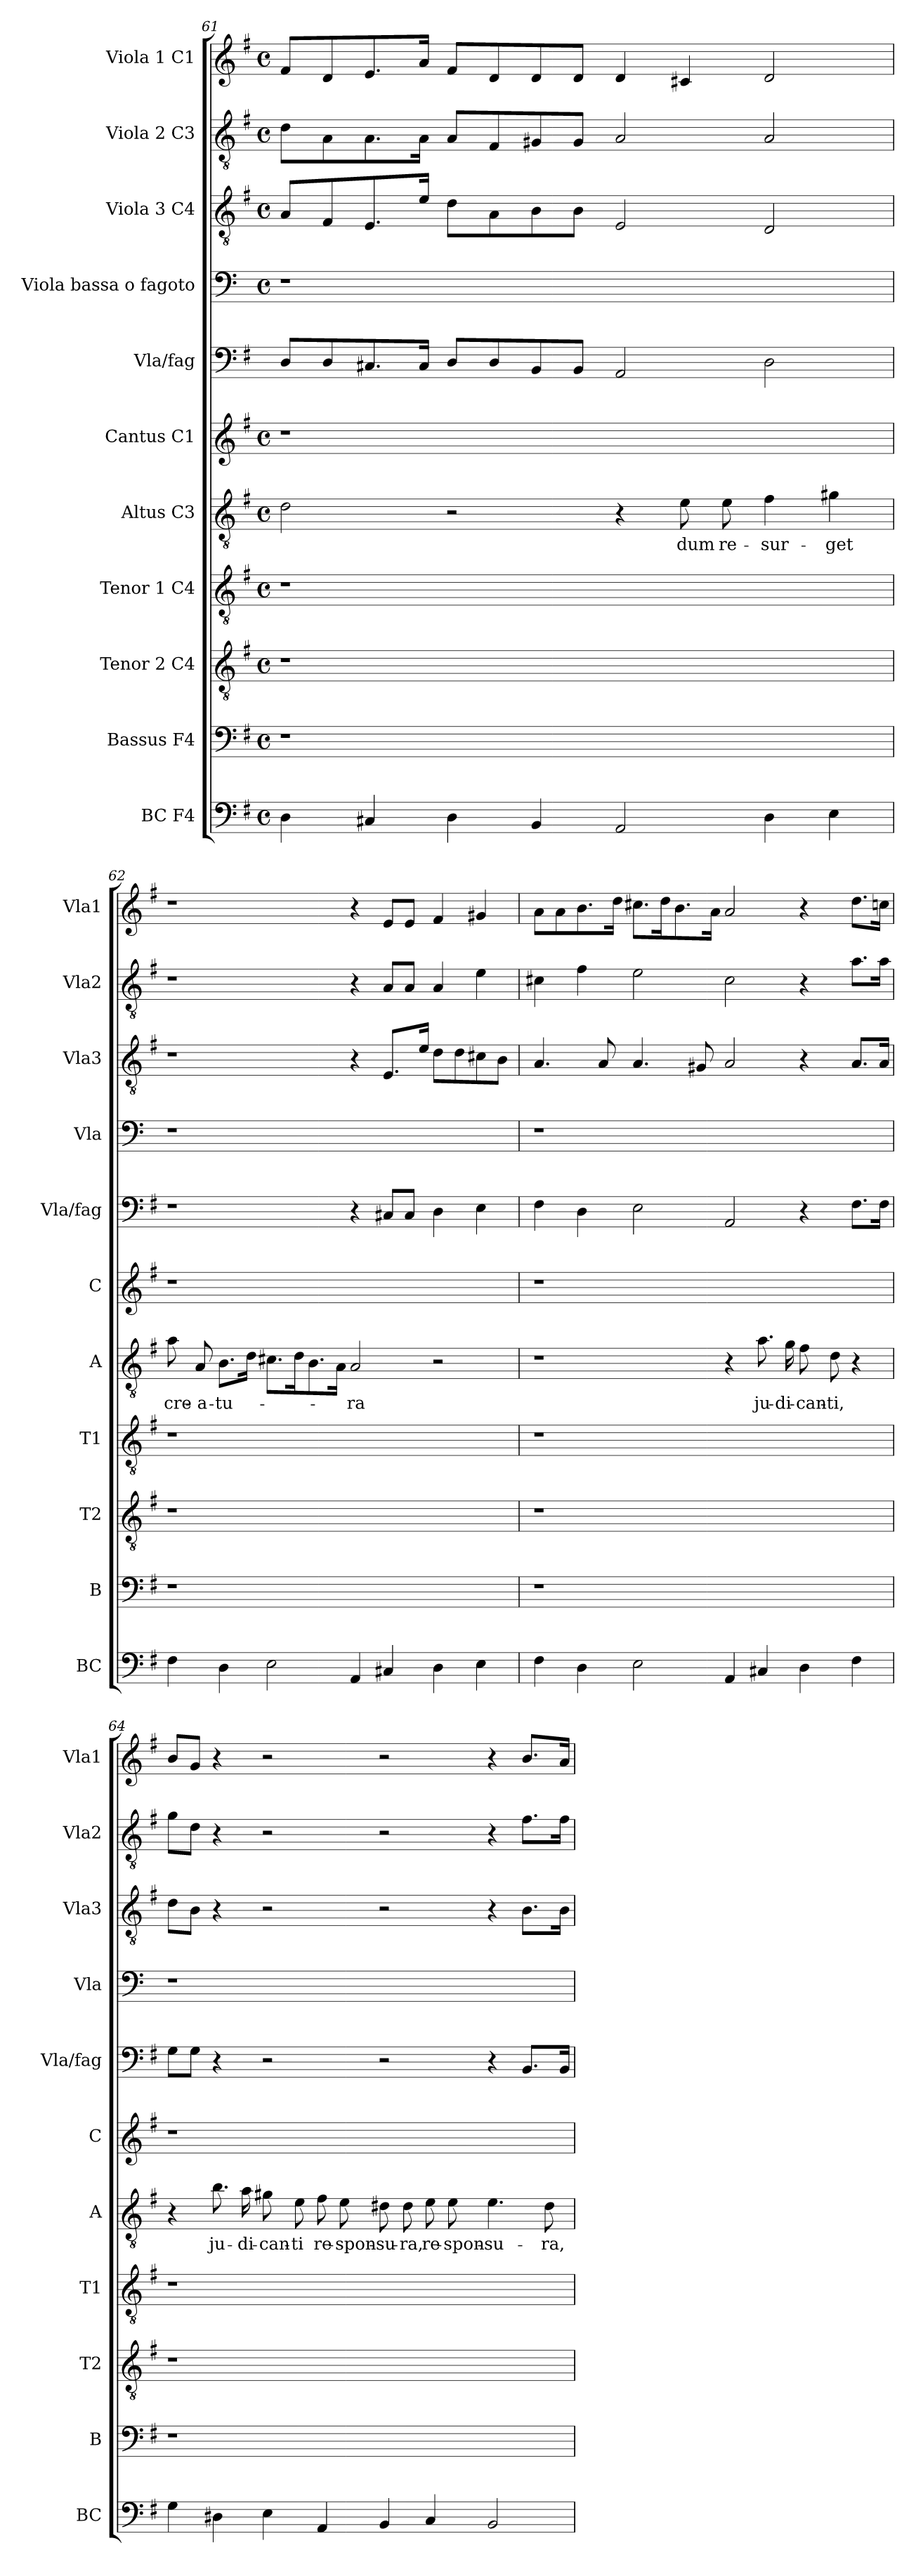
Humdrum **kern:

**kern	**kern	**kern	**kern	**kern	**text	**kern	**kern	**kern	**kern	**kern	**kern
*part11	*part10	*part9	*part8	*part7	*part7	*part6	*part5	*part4	*part3	*part2	*part1
*staff11	*staff10	*staff9	*staff8	*staff7	*staff7	*staff6	*staff5	*staff4	*staff3	*staff2	*staff1
*I"BC  F4	*I"Bassus  F4	*I"Tenor 2  C4	*I"Tenor 1  C4	*I"Altus  C3	*	*I"Cantus  C1	*I"Vla/fag	*I"Viola bassa  o fagoto	*I"Viola 3  C4	*I"Viola 2  C3	*I"Viola 1  C1
*I'BC	*I'B	*I'T2	*I'T1	*I'A	*	*I'C	*I'Vla/fag	*I'Vla	*I'Vla3	*I'Vla2	*I'Vla1
*clefF4	*clefF4	*clefGv2	*clefGv2	*clefGv2	*	*clefG2	*clefF4	*clefF4	*clefGv2	*clefGv2	*clefG2
*k[f#]	*k[f#]	*k[f#]	*k[f#]	*k[f#]	*	*k[f#]	*k[f#]	*	*k[f#]	*k[f#]	*k[f#]
*G:	*G:	*G:	*G:	*G:	*	*G:	*G:	*	*G:	*G:	*G:
*M4/4	*M4/4	*M4/4	*M4/4	*M4/4	*	*M4/4	*	*M4/4	*M4/4	*M4/4	*M4/4
*met(c)	*met(c)	*met(c)	*met(c)	*met(c)	*	*met(c)	*	*met(c)	*met(c)	*met(c)	*met(c)
=61	=61	=61	=61	=61	=61	=61	=61	=61	=61	=61	=61
4D\	1r	1r	1r	2d\	.	1r	8D/L	1r	8A/L	8d\L	8f#/L
.	.	.	.	.	.	.	8D/	.	8F#/	8A\	8d/
4C#X/	.	.	.	.	.	.	8.C#X/	.	8.E/	8.A\	8.e/
.	.	.	.	.	.	.	16C#/J	.	16e/J	16A\J	16a/J
4D\	.	.	.	2r	.	.	8D/L	.	8d\L	8A/L	8f#/L
.	.	.	.	.	.	.	8D/	.	8A\	8F#/	8d/
4BB/	.	.	.	.	.	.	8BB/	.	8B\	8G#X/	8d/
.	.	.	.	.	.	.	8BB/J	.	8B\J	8G#/J	8d/J
2AA/	1ryy	1ryy	1ryy	4r	.	1ryy	2AA/	1ryy	2E/	2A/	4d/
!	!	!	!	!	!LO:LY:b:cj	!	!	!	!	!	!
.	.	.	.	8e\	dum	.	.	.	.	.	4c#X/
!	!	!	!	!	!LO:LY:b	!	!	!	!	!	!
.	.	.	.	8e\	re-	.	.	.	.	.	.
!	!	!	!	!	!LO:LY:b:cj	!	!	!	!	!	!
4D\	.	.	.	4f#\	-sur-	.	2D\	.	2D/	2A/	2d/
!	!	!	!	!	!LO:LY:b:cj	!	!	!	!	!	!
4E\	.	.	.	4g#X\	-get	.	.	.	.	.	.
!!LO:PB:g=z
=62	=62	=62	=62	=62	=62	=62	=62	=62	=62	=62	=62
!	!	!	!	!	!LO:LY:b:cj	!	!	!	!	!	!
4F#\	1r	1r	1r	8a\	cre-	1r	1r	1r	1r	1r	1r
!	!	!	!	!	!LO:LY:b:cj	!	!	!	!	!	!
.	.	.	.	8A/	-a-	.	.	.	.	.	.
!	!	!	!	!	!LO:LY:b:cj	!	!	!	!	!	!
4D\	.	.	.	8.B\L	-tu-	.	.	.	.	.	.
.	.	.	.	16d\J	.	.	.	.	.	.	.
2E\	.	.	.	8.c#X\L	.	.	.	.	.	.	.
.	.	.	.	16d\	.	.	.	.	.	.	.
.	.	.	.	8.B\	.	.	.	.	.	.	.
.	.	.	.	16A\J	.	.	.	.	.	.	.
!	!	!	!	!	!LO:LY:b:cj	!	!	!	!	!	!
4AA/	1ryy	1ryy	1ryy	2A/	-ra	1ryy	4r	1ryy	4r	4r	4r
4C#X/	.	.	.	.	.	.	8C#X/L	.	8.E/L	8A/L	8e/L
.	.	.	.	.	.	.	8C#/J	.	.	8A/J	8e/J
.	.	.	.	.	.	.	.	.	16e/J	.	.
4D\	.	.	.	2r	.	.	4D\	.	8d\L	4A/	4f#/
.	.	.	.	.	.	.	.	.	8d\	.	.
4E\	.	.	.	.	.	.	4E\	.	8c#X\	4e\	4g#X/
.	.	.	.	.	.	.	.	.	8B\J	.	.
=63	=63	=63	=63	=63	=63	=63	=63	=63	=63	=63	=63
4F#\	1r	1r	1r	1r	.	1r	4F#\	1r	4.A/	4c#X\	8a\L
.	.	.	.	.	.	.	.	.	.	.	8a\
4D\	.	.	.	.	.	.	4D\	.	.	4f#\	8.b\
.	.	.	.	.	.	.	.	.	8A/	.	.
.	.	.	.	.	.	.	.	.	.	.	16dd\J
2E\	.	.	.	.	.	.	2E\	.	4.A/	2e\	8.cc#X\L
.	.	.	.	.	.	.	.	.	.	.	16dd\
.	.	.	.	.	.	.	.	.	.	.	8.b\
.	.	.	.	.	.	.	.	.	8G#X/	.	.
.	.	.	.	.	.	.	.	.	.	.	16a\J
4AA/	1ryy	1ryy	1ryy	4r	.	1ryy	2AA/	1ryy	2A/	2c#\	2a/
!	!	!	!	!	!LO:LY:b:cj	!	!	!	!	!	!
4C#X/	.	.	.	8.a\	ju-	.	.	.	.	.	.
!	!	!	!	!	!LO:LY:b	!	!	!	!	!	!
.	.	.	.	16g\	-di-	.	.	.	.	.	.
!	!	!	!	!	!LO:LY:b:cj	!	!	!	!	!	!
4D\	.	.	.	8f#\	-can-	.	4r	.	4r	4r	4r
!	!	!	!	!	!LO:LY:b:rj	!	!	!	!	!	!
.	.	.	.	8d\	-ti,	.	.	.	.	.	.
4F#\	.	.	.	4r	.	.	8.F#\L	.	8.A/L	8.a\L	8.dd\L
.	.	.	.	.	.	.	16F#\J	.	16A/J	16a\J	16ccn\J
!!LO:LB:g=z
=64	=64	=64	=64	=64	=64	=64	=64	=64	=64	=64	=64
4G\	1r	1r	1r	4r	.	1r	8G\L	1r	8d\L	8g\L	8b/L
.	.	.	.	.	.	.	8G\J	.	8B\J	8d\J	8g/J
!	!	!	!	!	!LO:LY:b:cj	!	!	!	!	!	!
4D#X\	.	.	.	8.b\	ju-	.	4r	.	4r	4r	4r
!	!	!	!	!	!LO:LY:b	!	!	!	!	!	!
.	.	.	.	16a\	-di-	.	.	.	.	.	.
!	!	!	!	!	!LO:LY:b:cj	!	!	!	!	!	!
4E\	.	.	.	8g#X\	-can-	.	2r	.	2r	2r	2r
!	!	!	!	!	!LO:LY:b:cj	!	!	!	!	!	!
.	.	.	.	8e\	-ti	.	.	.	.	.	.
!	!	!	!	!	!LO:LY:b	!	!	!	!	!	!
4AA/	.	.	.	8f#\	re-	.	.	.	.	.	.
!	!	!	!	!	!LO:LY:b:cj	!	!	!	!	!	!
.	.	.	.	8e\	-spon-	.	.	.	.	.	.
!	!	!	!	!	!LO:LY:b:cj	!	!	!	!	!	!
4BB/	1ryy	1ryy	1ryy	8d#X\	-su-	1ryy	2r	1ryy	2r	2r	2r
!	!	!	!	!	!LO:LY:b:cj	!	!	!	!	!	!
.	.	.	.	8d#\	-ra,	.	.	.	.	.	.
!	!	!	!	!	!LO:LY:b	!	!	!	!	!	!
4C/	.	.	.	8e\	re-	.	.	.	.	.	.
!	!	!	!	!	!LO:LY:b:cj	!	!	!	!	!	!
.	.	.	.	8e\	-spon-	.	.	.	.	.	.
!	!	!	!	!	!LO:LY:b:rj	!	!	!	!	!	!
2BB/	.	.	.	4.e\	-su-	.	4r	.	4r	4r	4r
.	.	.	.	.	.	.	8.BB/L	.	8.B\L	8.f#\L	8.b/L
!	!	!	!	!	!LO:LY:b:cj	!	!	!	!	!	!
.	.	.	.	8d#\	-ra,	.	.	.	.	.	.
.	.	.	.	.	.	.	16BB/J	.	16B\J	16f#\J	16a/J
=	=	=	=	=	=	=	=	=	=	=	=
*-	*-	*-	*-	*-	*-	*-	*-	*-	*-	*-	*-
